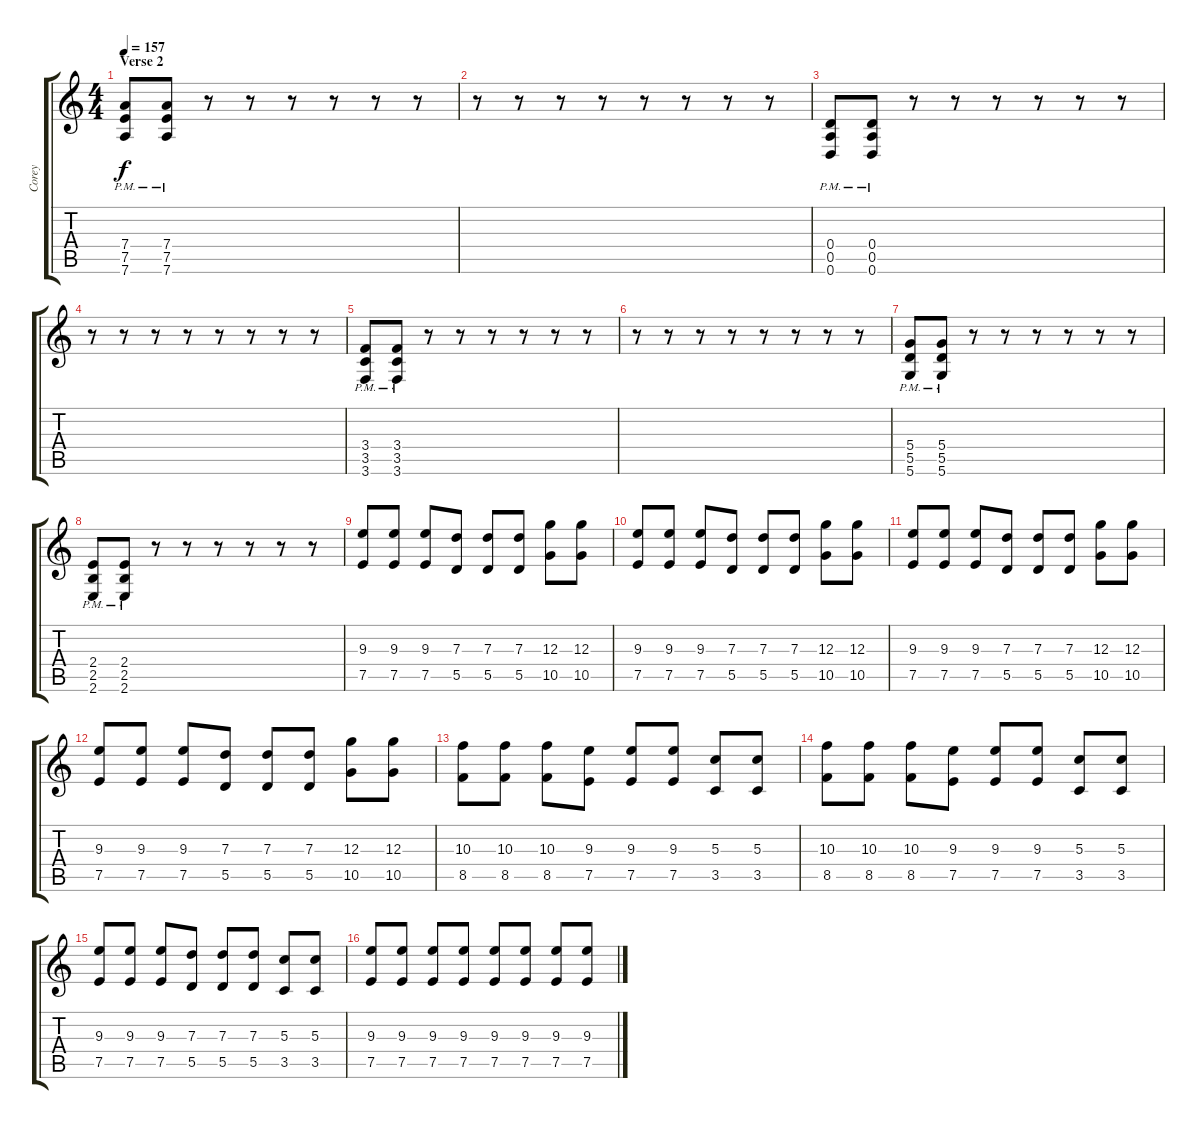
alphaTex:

\track ("Corey" "Corey") {instrument distortionguitar}
\staff {score tabs}
\tuning (E4 B3 G3 D3 A2 D2) {hide}
\ts (4 4)
\section ("" "Verse 2")
\tempo 157
\clef g2
\ks c
(7.4{pm} 7.5{pm} 7.6{pm}).8{dy f} (7.4{pm} 7.5{pm} 7.6{pm}).8 r.8 r.8 r.8 r.8 r.8 r.8 |
r.8 r.8 r.8 r.8 r.8 r.8 r.8 r.8 |
(0.4{pm} 0.5{pm} 0.6{pm}).8 (0.4{pm} 0.5{pm} 0.6{pm}).8 r.8 r.8 r.8 r.8 r.8 r.8 |
r.8 r.8 r.8 r.8 r.8 r.8 r.8 r.8 |
(3.4{pm} 3.5{pm} 3.6{pm}).8 (3.4{pm} 3.5{pm} 3.6{pm}).8 r.8 r.8 r.8 r.8 r.8 r.8 |
r.8 r.8 r.8 r.8 r.8 r.8 r.8 r.8 |
(5.4{pm} 5.5{pm} 5.6{pm}).8 (5.4{pm} 5.5{pm} 5.6{pm}).8 r.8 r.8 r.8 r.8 r.8 r.8 |
(2.4{pm} 2.5{pm} 2.6{pm}).8 (2.4{pm} 2.5{pm} 2.6{pm}).8 r.8 r.8 r.8 r.8 r.8 r.8 |
(9.3 7.5).8 (9.3 7.5).8 (9.3 7.5).8 (7.3 5.5).8 (7.3 5.5).8 (7.3 5.5).8 (12.3 10.5).8 (12.3 10.5).8 |
(9.3 7.5).8 (9.3 7.5).8 (9.3 7.5).8 (7.3 5.5).8 (7.3 5.5).8 (7.3 5.5).8 (12.3 10.5).8 (12.3 10.5).8 |
(9.3 7.5).8 (9.3 7.5).8 (9.3 7.5).8 (7.3 5.5).8 (7.3 5.5).8 (7.3 5.5).8 (12.3 10.5).8 (12.3 10.5).8 |
(9.3 7.5).8 (9.3 7.5).8 (9.3 7.5).8 (7.3 5.5).8 (7.3 5.5).8 (7.3 5.5).8 (12.3 10.5).8 (12.3 10.5).8 |
(10.3 8.5).8 (10.3 8.5).8 (10.3 8.5).8 (9.3 7.5).8 (9.3 7.5).8 (9.3 7.5).8 (5.3 3.5).8 (5.3 3.5).8 |
(10.3 8.5).8 (10.3 8.5).8 (10.3 8.5).8 (9.3 7.5).8 (9.3 7.5).8 (9.3 7.5).8 (5.3 3.5).8 (5.3 3.5).8 |
(9.3 7.5).8 (9.3 7.5).8 (9.3 7.5).8 (7.3 5.5).8 (7.3 5.5).8 (7.3 5.5).8 (5.3 3.5).8 (5.3 3.5).8 |
(9.3 7.5).8 (9.3 7.5).8 (9.3 7.5).8 (9.3 7.5).8 (9.3 7.5).8 (9.3 7.5).8 (9.3 7.5).8 (9.3 7.5).8
